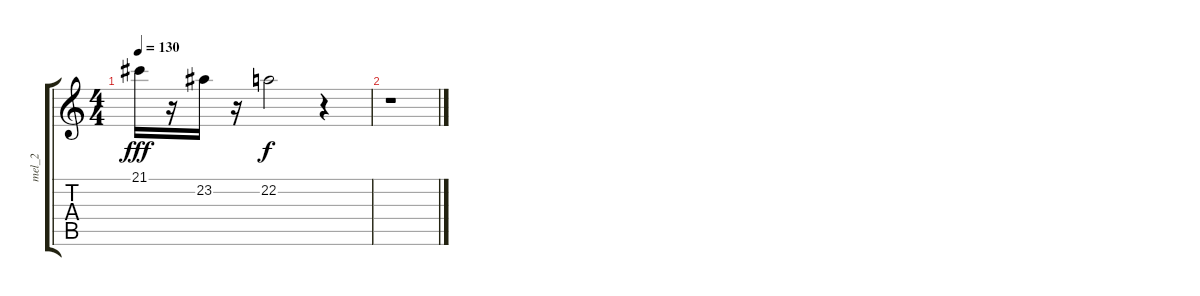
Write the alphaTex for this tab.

\track ("mel_2" "mel_2") {instrument pad1newage}
\staff {score tabs}
\tuning (E4 B3 G3 D3 A2 E2) {hide}
\ts (4 4)
\tempo 130
\clef g2
\ks c
21.1.16{dy fff} r.16 23.2.16 r.16 22.2.2{dy f} r.4 |
r.1
